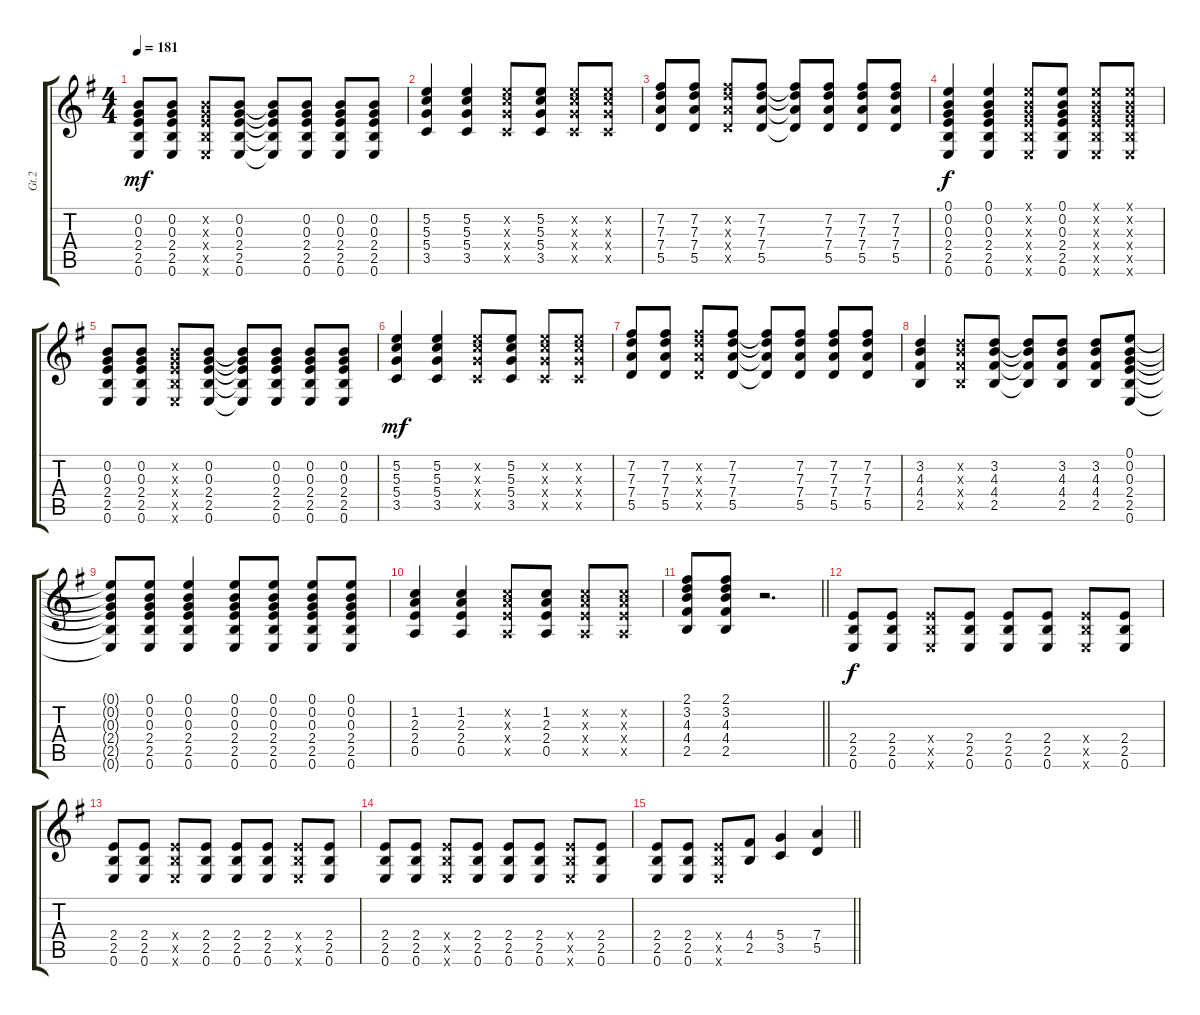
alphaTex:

\track ("Gt.2" "Gt.2") {instrument distortionguitar}
\staff {score tabs}
\tuning (E4 B3 G3 D3 A2 E2) {hide}
\ts (4 4)
\tempo 181
\clef g2
\ks eminor
(0.2 0.3 2.4 2.5 0.6).8{dy mf} (0.2 0.3 2.4 2.5 0.6).8 (0.2{x} 0.3{x} 2.4{x} 2.5{x} 0.6{x}).8 (0.2 0.3 2.4 2.5 0.6).8 (0.2{t} 0.3{t} 2.4{t} 2.5{t} 0.6{t}).8 (0.2 0.3 2.4 2.5 0.6).8 (0.2 0.3 2.4 2.5 0.6).8 (0.2 0.3 2.4 2.5 0.6).8 |
(5.2 5.3 5.4 3.5).4 (5.2 5.3 5.4 3.5).4 (5.2{x} 5.3{x} 5.4{x} 3.5{x}).8 (5.2 5.3 5.4 3.5).8 (5.2{x} 5.3{x} 5.4{x} 3.5{x}).8 (5.2{x} 5.3{x} 5.4{x} 3.5{x}).8 |
(7.2 7.3 7.4 5.5).8 (7.2 7.3 7.4 5.5).8 (7.2{x} 7.3{x} 7.4{x} 5.5{x}).8 (7.2 7.3 7.4 5.5).8 (7.2{t} 7.3{t} 7.4{t} 5.5{t}).8 (7.2 7.3 7.4 5.5).8 (7.2 7.3 7.4 5.5).8 (7.2 7.3 7.4 5.5).8 |
(0.1 0.2 0.3 2.4 2.5 0.6).4{dy f} (0.1 0.2 0.3 2.4 2.5 0.6).4 (0.1{x} 0.2{x} 0.3{x} 2.4{x} 2.5{x} 0.6{x}).8 (0.1 0.2 0.3 2.4 2.5 0.6).8 (0.1{x} 0.2{x} 0.3{x} 2.4{x} 2.5{x} 0.6{x}).8 (0.1{x} 0.2{x} 0.3{x} 2.4{x} 2.5{x} 0.6{x}).8 |
(0.2 0.3 2.4 2.5 0.6).8 (0.2 0.3 2.4 2.5 0.6).8 (0.2{x} 0.3{x} 2.4{x} 2.5{x} 0.6{x}).8 (0.2 0.3 2.4 2.5 0.6).8 (0.2{t} 0.3{t} 2.4{t} 2.5{t} 0.6{t}).8 (0.2 0.3 2.4 2.5 0.6).8 (0.2 0.3 2.4 2.5 0.6).8 (0.2 0.3 2.4 2.5 0.6).8 |
(5.2 5.3 5.4 3.5).4{dy mf} (5.2 5.3 5.4 3.5).4 (5.2{x} 5.3{x} 5.4{x} 3.5{x}).8 (5.2 5.3 5.4 3.5).8 (5.2{x} 5.3{x} 5.4{x} 3.5{x}).8 (5.2{x} 5.3{x} 5.4{x} 3.5{x}).8 |
(7.2 7.3 7.4 5.5).8 (7.2 7.3 7.4 5.5).8 (7.2{x} 7.3{x} 7.4{x} 5.5{x}).8 (7.2 7.3 7.4 5.5).8 (7.2{t} 7.3{t} 7.4{t} 5.5{t}).8 (7.2 7.3 7.4 5.5).8 (7.2 7.3 7.4 5.5).8 (7.2 7.3 7.4 5.5).8 |
(3.2 4.3 4.4 2.5).4 (3.2{x} 4.3{x} 4.4{x} 2.5{x}).8 (3.2 4.3 4.4 2.5).8 (3.2{t} 4.3{t} 4.4{t} 2.5{t}).8 (3.2 4.3 4.4 2.5).8 (3.2 4.3 4.4 2.5).8 (0.1 0.2 0.3 2.4 2.5 0.6).8 |
(0.1{t} 0.2{t} 0.3{t} 2.4{t} 2.5{t} 0.6{t}).8 (0.1 0.2 0.3 2.4 2.5 0.6).8 (0.1 0.2 0.3 2.4 2.5 0.6).4 (0.1 0.2 0.3 2.4 2.5 0.6).8 (0.1 0.2 0.3 2.4 2.5 0.6).8 (0.1 0.2 0.3 2.4 2.5 0.6).8 (0.1 0.2 0.3 2.4 2.5 0.6).8 |
(1.2 2.3 2.4 0.5).4 (1.2 2.3 2.4 0.5).4 (1.2{x} 2.3{x} 2.4{x} 0.5{x}).8 (1.2 2.3 2.4 0.5).8 (1.2{x} 2.3{x} 2.4{x} 0.5{x}).8 (1.2{x} 2.3{x} 2.4{x} 0.5{x}).8 |
\barLineRight lightlight
(2.1 3.2 4.3 4.4 2.5).8 (2.1 3.2 4.3 4.4 2.5).8 r.2{d} |
(2.4 2.5 0.6).8{dy f} (2.4 2.5 0.6).8 (2.4{x} 2.5{x} 0.6{x}).8 (2.4 2.5 0.6).8 (2.4 2.5 0.6).8 (2.4 2.5 0.6).8 (2.4{x} 2.5{x} 0.6{x}).8 (2.4 2.5 0.6).8 |
(2.4 2.5 0.6).8 (2.4 2.5 0.6).8 (2.4{x} 2.5{x} 0.6{x}).8 (2.4 2.5 0.6).8 (2.4 2.5 0.6).8 (2.4 2.5 0.6).8 (2.4{x} 2.5{x} 0.6{x}).8 (2.4 2.5 0.6).8 |
(2.4 2.5 0.6).8 (2.4 2.5 0.6).8 (2.4{x} 2.5{x} 0.6{x}).8 (2.4 2.5 0.6).8 (2.4 2.5 0.6).8 (2.4 2.5 0.6).8 (2.4{x} 2.5{x} 0.6{x}).8 (2.4 2.5 0.6).8 |
\barLineRight lightlight
(2.4 2.5 0.6).8 (2.4 2.5 0.6).8 (2.4{x} 2.5{x} 0.6{x}).8 (4.4 2.5).8 (5.4 3.5).4 (7.4 5.5).4
